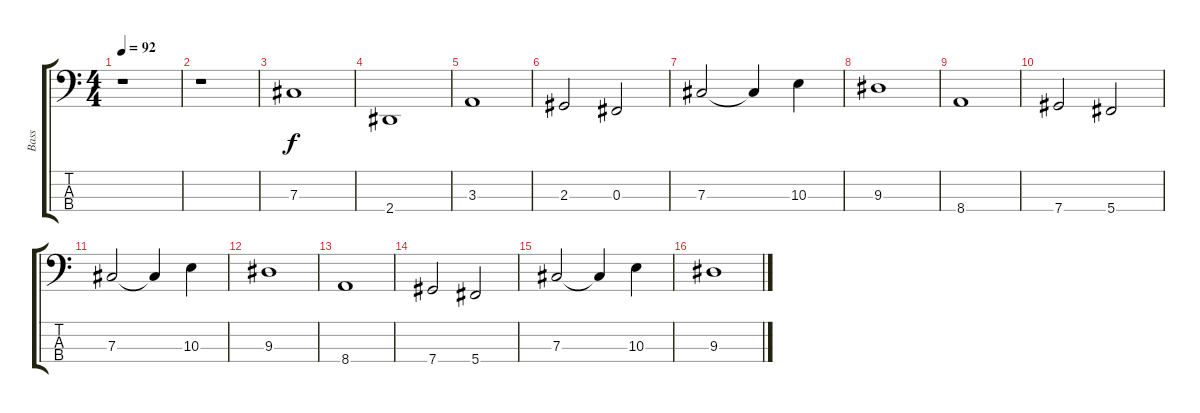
\track ("Bass" "Bass") {instrument electricbassfinger}
\staff {score tabs}
\tuning (E2 B1 Gb1 Db1) {hide}
\ts (4 4)
\tempo 92
\clef f4
\ks c
r.1{dy f} |
r.1 |
7.3.1 |
2.4.1 |
3.3.1 |
2.3.2 0.3.2 |
7.3.2 7.3{t}.4 10.3.4 |
9.3.1 |
8.4.1 |
7.4.2 5.4.2 |
7.3.2 7.3{t}.4 10.3.4 |
9.3.1 |
8.4.1 |
7.4.2 5.4.2 |
7.3.2 7.3{t}.4 10.3.4 |
9.3.1
